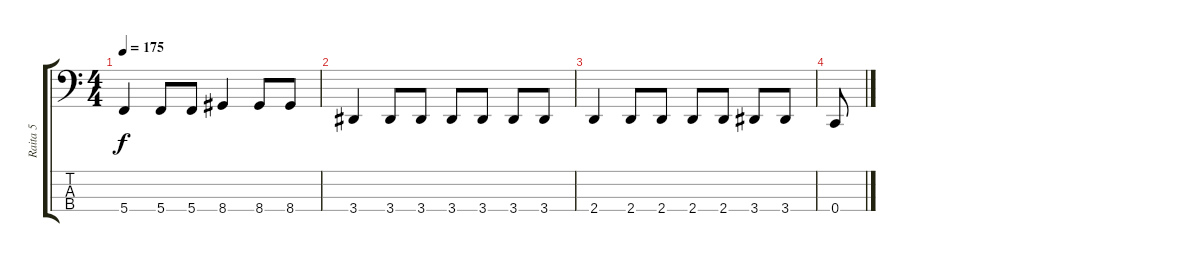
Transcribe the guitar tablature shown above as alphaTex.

\track ("Raita 5" "Raita 5") {instrument electricbasspick}
\staff {score tabs}
\tuning (G2 C2 G1 C1) {hide}
\ts (4 4)
\tempo 175
\clef f4
\ks c
5.4.4{dy f} 5.4.8 5.4.8 8.4.4 8.4.8 8.4.8 |
3.4.4 3.4.8 3.4.8 3.4.8 3.4.8 3.4.8 3.4.8 |
2.4.4 2.4.8 2.4.8 2.4.8 2.4.8 3.4.8 3.4.8 |
0.4.8
